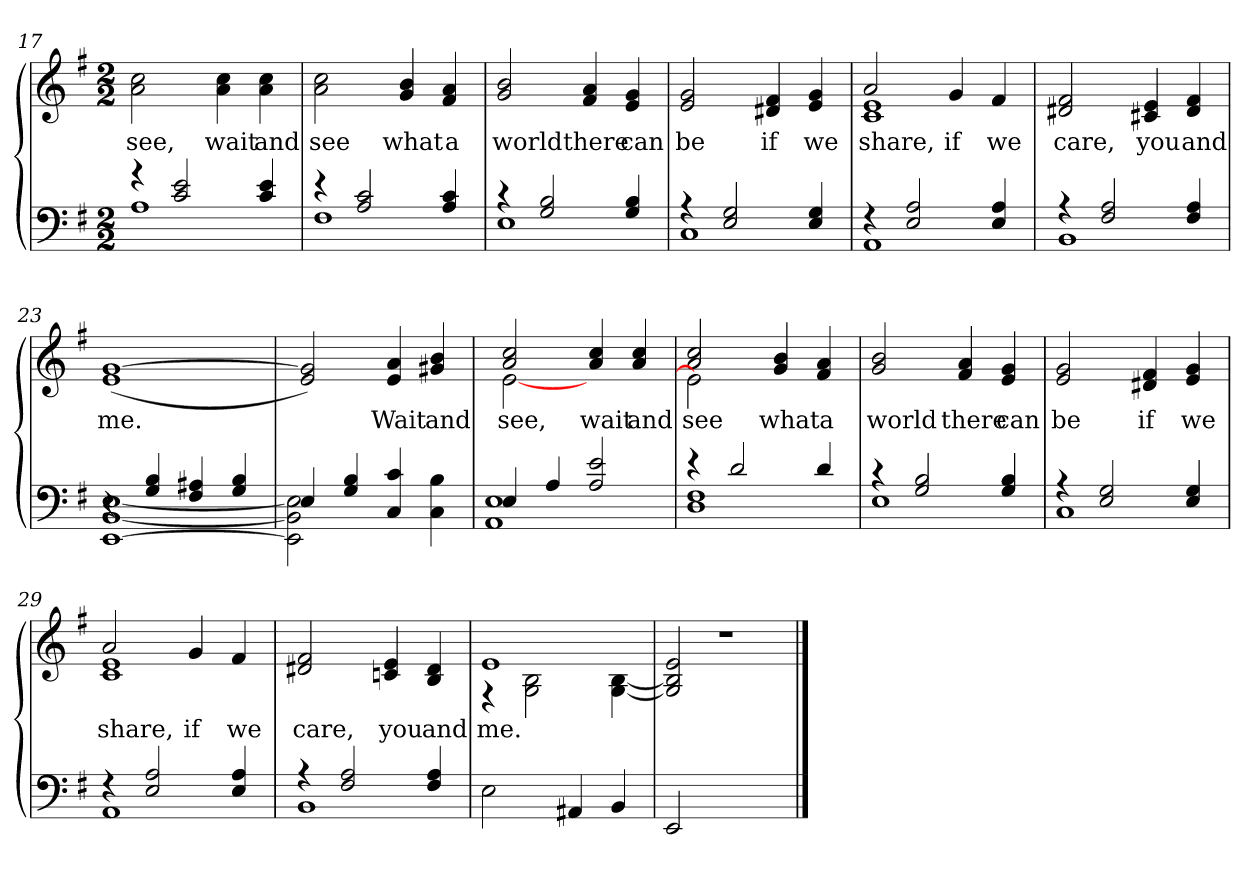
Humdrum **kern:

**kern	**kern	**text
*part1	*part1	*part1
*staff2	*staff1	*staff1
!!LO:PB:g=z
*clefF4	*clefG2	*
*k[f#]	*k[f#]	*
*M2/2	*M2/2	*
=17	=17	=17
*^	*	*
4r	1A	2a\ 2cc\	see,
2c/ 2e/	.	.	.
.	.	4a\ 4cc\	wait
4c/ 4e/	.	4a\ 4cc\	and
=18	=18	=18	=18
4r	1F#	2a\ 2cc\	see
2A/ 2c/	.	.	.
.	.	4g/ 4b/	what
4A/ 4c/	.	4f#/ 4a/	a
=19	=19	=19	=19
4r	1E	2g/ 2b/	world
2G/ 2B/	.	.	.
.	.	4f#/ 4a/	there
4G/ 4B/	.	4e/ 4g/	can
=20	=20	=20	=20
4r	1C	2e/ 2g/	be
2E/ 2G/	.	.	.
.	.	4d#X/ 4f#/	if
4E/ 4G/	.	4e/ 4g/	we
!!LO:LB:g=z
=21	=21	=21	=21
*	*	*^	*
4r	1AA	2a/	1c 1e	share,
2E/ 2A/	.	.	.	.
.	.	4g/	.	if
4E/ 4A/	.	4f#/	.	we
*	*	*v	*v	*
=22	=22	=22	=22
4r	1BB	2d#X/ 2f#/	care,
2F#/ 2A/	.	.	.
.	.	4c#X/ 4e/	you
4F#/ 4A/	.	4d#/ 4f#/	and
=23	=23	=23	=23
*	*^	*	*
4r	[1BB [1E	[1EE	(<1e [1g	me.
4G/ 4B/	.	.	.	.
4F#/ 4A#X/	.	.	.	.
4G/ 4B/	.	.	.	.
*	*v	*v	*	*
=24	=24	=24	=24
4E	2EE] 2BB] 2E]	2e/ 2g]/)	.
4G 4B	.	.	.
4C/ 4c/	2ryy	4e 4a	Wait
4C\ 4B\	.	4g#X/ 4b/	and
!!LO:LB:g=z
=25	=25	=25	=25
*	*	*^	*
4E/	1AA 1E	2a/ 2cc/	[2e	see,
4A	.	.	.	.
2A 2e	.	4a/ 4cc/	2ryy	wait
.	.	4a/ 4cc/	.	and
=26	=26	=26	=26	=26
4r	1D 1F#	2a/ 2cc/	2e\]	see
2d/	.	.	.	.
.	.	4g/ 4b/	2ryy	what
4d/	.	4f#/ 4a/	.	a
*	*	*v	*v	*
=27	=27	=27	=27
4r	1E	2g/ 2b/	world
2G/ 2B/	.	.	.
.	.	4f#/ 4a/	there
4G/ 4B/	.	4e/ 4g/	can
!!LO:LB:g=z
=28	=28	=28	=28
4r	1C	2e/ 2g/	be
2E/ 2G/	.	.	.
.	.	4d#X/ 4f#/	if
4E/ 4G/	.	4e/ 4g/	we
=29	=29	=29	=29
*	*	*^	*
4r	1AA	2a/	1c 1e	share,
2E/ 2A/	.	.	.	.
.	.	4g/	.	if
4E/ 4A/	.	4f#/	.	we
*	*	*v	*v	*
=30	=30	=30	=30
4r	1BB	2d#X/ 2f#/	care,
2F#/ 2A/	.	.	.
.	.	4cn/ 4e/	you
4F#/ 4A/	.	4B/ 4d#/	and
*v	*v	*	*
=31	=31	=31
*	*^	*
2E\	1e	4r	me.
.	.	2G\ 2B\	.
4AA#X/	.	.	.
4BB/	.	[4G\ [4B\	.
=32	=32	=32	=32
2EE/	1r	2G]/ 2B]/ 2e/	.
2ryy	.	2ryy	.
*	*v	*v	*
==	==	==
*-	*-	*-
